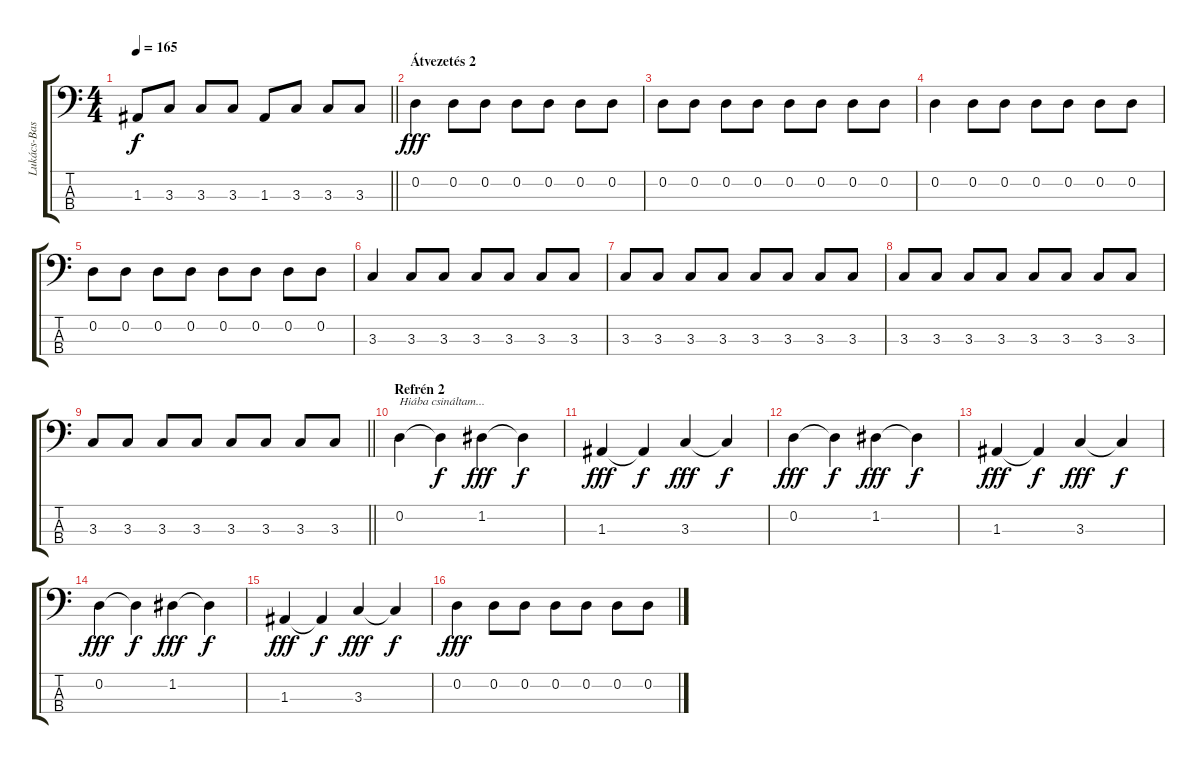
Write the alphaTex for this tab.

\track ("Lukács-Bass" "Lukács-Bas") {instrument electricbassfinger}
\staff {score tabs}
\tuning (G2 D2 A1 D1) {hide}
\ts (4 4)
\tempo 165
\clef f4
\barLineRight lightlight
\ks c
1.3.8{dy f} 3.3.8 3.3.8 3.3.8 1.3.8 3.3.8 3.3.8 3.3.8 |
\section ("" "Átvezetés 2")
0.2.4{dy fff} 0.2.8 0.2.8 0.2.8 0.2.8 0.2.8 0.2.8 |
0.2.8 0.2.8 0.2.8 0.2.8 0.2.8 0.2.8 0.2.8 0.2.8 |
0.2.4 0.2.8 0.2.8 0.2.8 0.2.8 0.2.8 0.2.8 |
0.2.8 0.2.8 0.2.8 0.2.8 0.2.8 0.2.8 0.2.8 0.2.8 |
3.3.4 3.3.8 3.3.8 3.3.8 3.3.8 3.3.8 3.3.8 |
3.3.8 3.3.8 3.3.8 3.3.8 3.3.8 3.3.8 3.3.8 3.3.8{volume 0} |
3.3.8{volume 13} 3.3.8 3.3.8 3.3.8 3.3.8 3.3.8 3.3.8 3.3.8 |
\barLineRight lightlight
3.3.8{volume 13} 3.3.8 3.3.8 3.3.8 3.3.8 3.3.8 3.3.8 3.3.8 |
\section ("" "Refrén 2")
0.2.4{txt "Hiába csináltam..." instrument distortionguitar} 0.2{t}.4{dy f} 1.2.4{dy fff} 1.2{t}.4{dy f} |
1.3.4{dy fff} 1.3{t}.4{dy f} 3.3.4{dy fff} 3.3{t}.4{dy f} |
0.2.4{dy fff} 0.2{t}.4{dy f} 1.2.4{dy fff} 1.2{t}.4{dy f} |
1.3.4{dy fff} 1.3{t}.4{dy f} 3.3.4{dy fff} 3.3{t}.4{dy f} |
0.2.4{dy fff} 0.2{t}.4{dy f} 1.2.4{dy fff} 1.2{t}.4{dy f} |
1.3.4{dy fff} 1.3{t}.4{dy f} 3.3.4{dy fff} 3.3{t}.4{dy f} |
0.2.4{dy fff instrument electricbassfinger} 0.2.8 0.2.8 0.2.8 0.2.8 0.2.8 0.2.8
